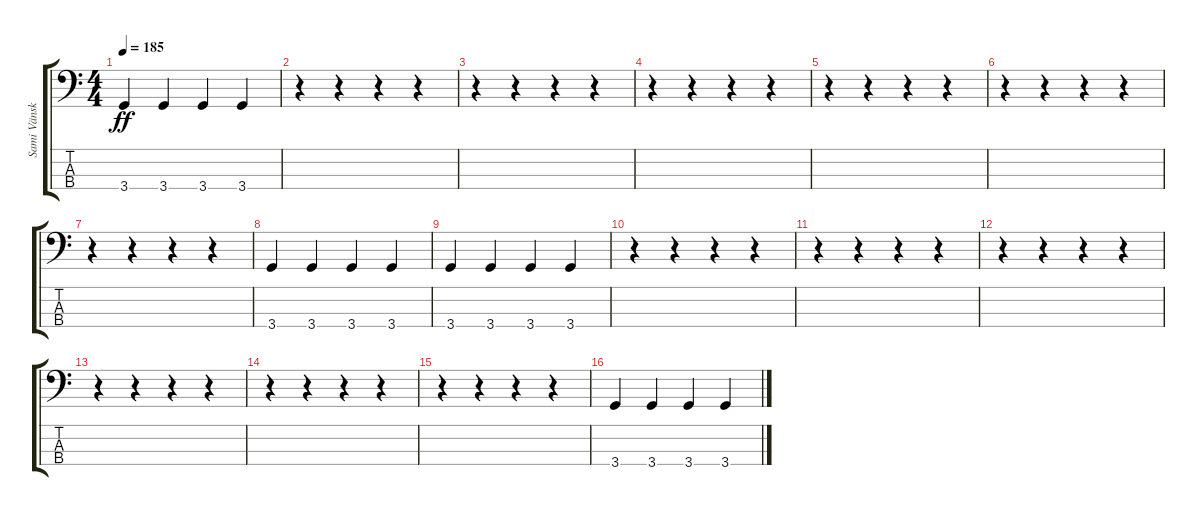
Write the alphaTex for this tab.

\track ("Sami Vänskä" "Sami Vänsk") {instrument electricbassfinger}
\staff {score tabs}
\tuning (G2 D2 A1 E1) {hide}
\ts (4 4)
\tempo 185
\clef f4
\ks c
3.4.4{dy ff} 3.4.4 3.4.4 3.4.4 |
r.4 r.4 r.4 r.4 |
r.4 r.4 r.4 r.4 |
r.4 r.4 r.4 r.4 |
r.4 r.4 r.4 r.4 |
r.4 r.4 r.4 r.4 |
r.4 r.4 r.4 r.4 |
3.4.4 3.4.4 3.4.4 3.4.4 |
3.4.4 3.4.4 3.4.4 3.4.4 |
r.4 r.4 r.4 r.4 |
r.4 r.4 r.4 r.4 |
r.4 r.4 r.4 r.4 |
r.4 r.4 r.4 r.4 |
r.4 r.4 r.4 r.4 |
r.4 r.4 r.4 r.4 |
3.4.4 3.4.4 3.4.4 3.4.4
